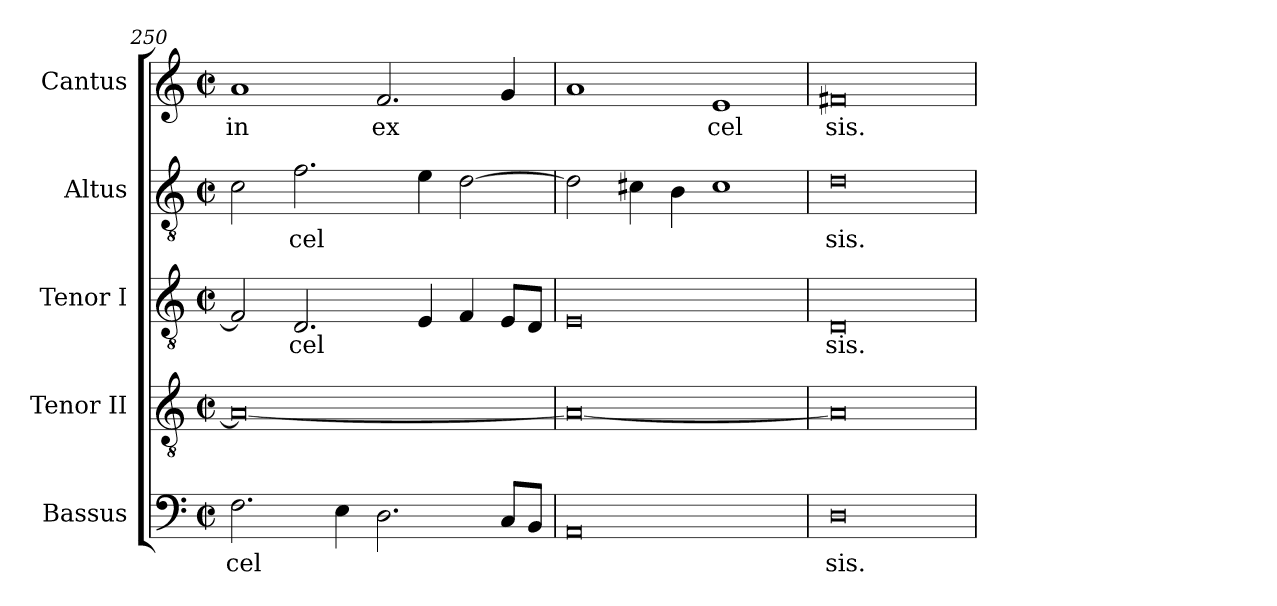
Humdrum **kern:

**kern	**text	**kern	**text	**kern	**text	**kern	**text	**kern	**text
*part5	*part5	*part4	*part4	*part3	*part3	*part2	*part2	*part1	*part1
*staff5	*staff5	*staff4	*staff4	*staff3	*staff3	*staff2	*staff2	*staff1	*staff1
*I"Bassus	*	*I"Tenor II	*	*I"Tenor I	*	*I"Altus	*	*I"Cantus	*
*I'B	*	*I'T II	*	*I'T I	*	*I'A	*	*I'C	*
*clefF4	*	*clefGv2	*	*clefGv2	*	*clefGv2	*	*clefG2	*
*k[]	*	*k[]	*	*k[]	*	*k[]	*	*k[]	*
*C:	*	*C:	*	*C:	*	*C:	*	*C:	*
*M2/2	*	*M2/2	*	*M2/2	*	*M2/2	*	*M2/2	*
*met(c|)	*	*met(c|)	*	*met(c|)	*	*met(c|)	*	*met(c|)	*
=250	=250	=250	=250	=250	=250	=250	=250	=250	=250
!	!LO:LY:b:cj	!	!LO:LY:b:cj	!	!LO:LY:b:cj	!	!LO:LY:b:cj	!	!LO:LY:b:cj
2.F\	cel	0A_<	.	2F/]	.	2c\	.	1a	in
!	!	!	!	!	!LO:LY:b:cj	!	!LO:LY:b:cj	!	!
.	.	.	.	2.D/	cel	2.f\	cel	.	.
!	!LO:LY:b:cj	!	!	!	!	!	!	!	!
4E\	.	.	.	.	.	.	.	.	.
!	!LO:LY:b:cj	!	!	!	!	!	!	!	!LO:LY:b:cj
2.D\	.	.	.	.	.	.	.	2.f/	ex
!	!	!	!	!	!LO:LY:b:cj	!	!LO:LY:b:cj	!	!
.	.	.	.	4E/	.	4e\	.	.	.
!	!	!	!	!	!LO:LY:b:cj	!	!LO:LY:b:cj	!	!
.	.	.	.	4F/	.	[>2d\	.	.	.
!	!LO:LY:b:cj	!	!	!	!LO:LY:b:cj	!	!	!	!LO:LY:b:cj
8C/L	.	.	.	8E/L	.	.	.	4g/	.
!	!LO:LY:b:cj	!	!	!	!LO:LY:b:cj	!	!	!	!
8BB/J	.	.	.	8D/J	.	.	.	.	.
=251	=251	=251	=251	=251	=251	=251	=251	=251	=251
!	!LO:LY:b:cj	!	!LO:LY:b:cj	!	!LO:LY:b:cj	!	!LO:LY:b:cj	!	!LO:LY:b:cj
0AA	.	0A_<	.	0E	.	2d\]	.	1a	.
!	!	!	!	!	!	!	!LO:LY:b:cj	!	!
.	.	.	.	.	.	4c#X\	.	.	.
!	!	!	!	!	!	!	!LO:LY:b:cj	!	!
.	.	.	.	.	.	4B\	.	.	.
!	!	!	!	!	!	!	!LO:LY:b:cj	!	!LO:LY:b:cj
.	.	.	.	.	.	1c#	.	1e	cel
=252	=252	=252	=252	=252	=252	=252	=252	=252	=252
!	!LO:LY:b:cj	!	!LO:LY:b:cj	!	!LO:LY:b:cj	!	!LO:LY:b:cj	!	!LO:LY:b:cj
0D	sis.	0A]	.	0D	sis.	0d	sis.	0f#X	sis.
=!	=!	=!	=!	=!	=!	=!	=!	=!	=!
*-	*-	*-	*-	*-	*-	*-	*-	*-	*-
